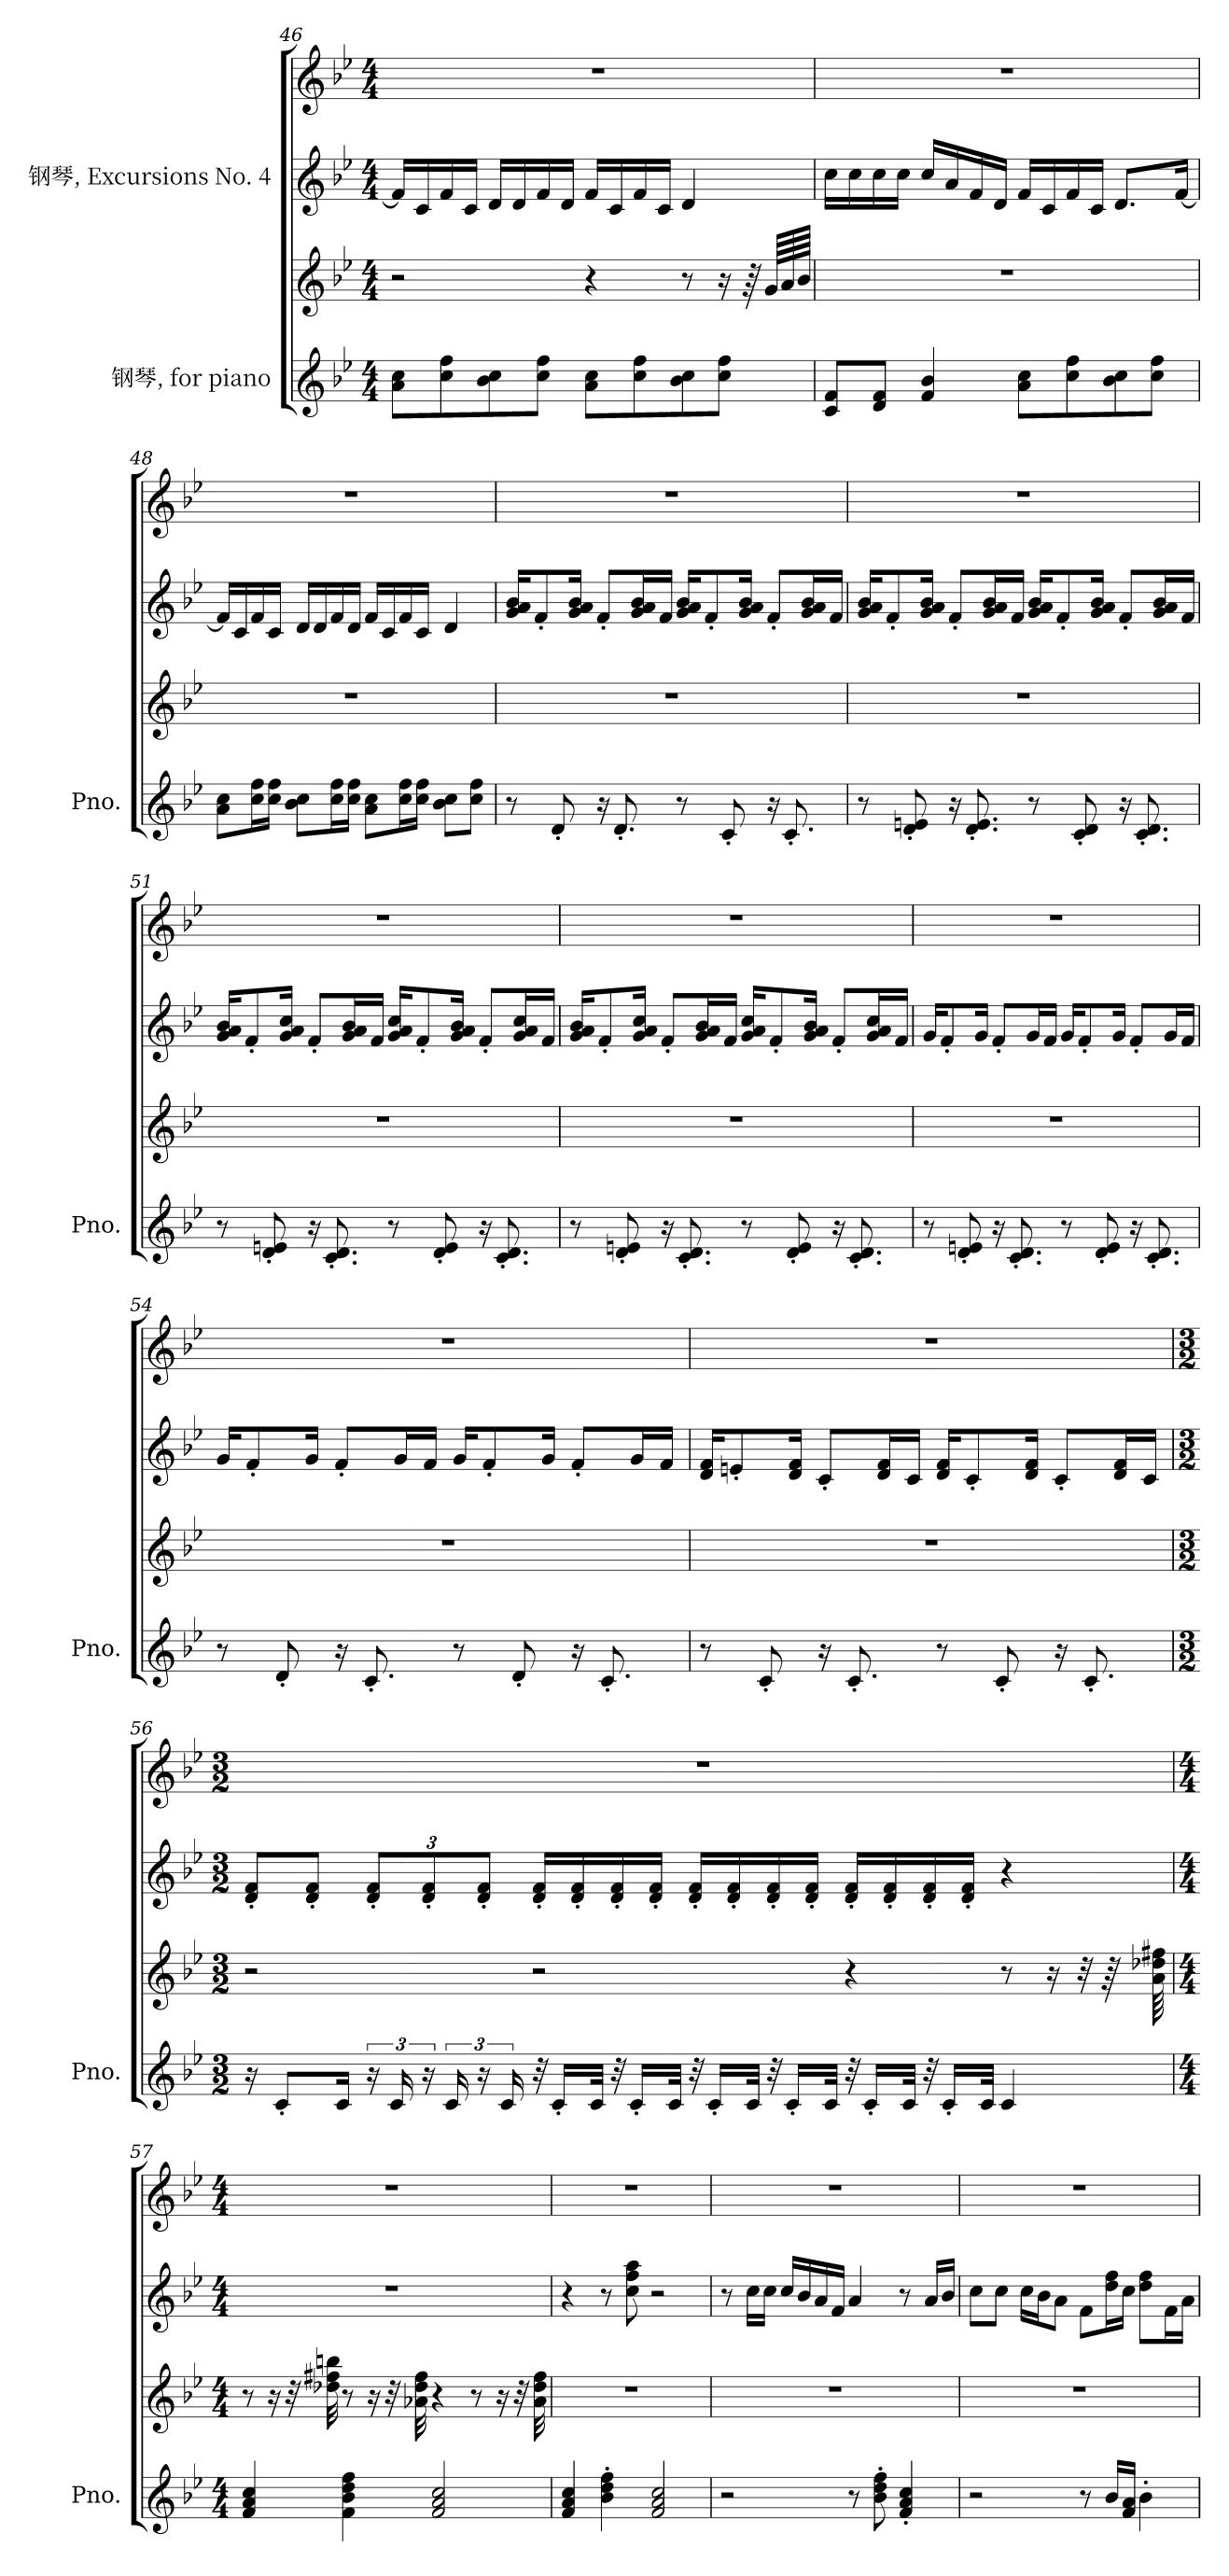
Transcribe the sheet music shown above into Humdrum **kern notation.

**kern	**kern	**kern	**kern
*part2	*part2	*part1	*part1
*staff4	*staff3	*staff2	*staff1
*I"钢琴, for piano	*	*I"钢琴, Excursions No. 4	*
*I'Pno.	*	*	*
!!LO:LB:g=z
*clefG2	*clefG2	*clefG2	*clefG2
*k[b-e-]	*k[b-e-]	*k[b-e-]	*k[b-e-]
*M4/4	*M4/4	*M4/4	*M4/4
=46	=46	=46	=46
8a\ 8cc\L	2r	16f/LL]	1r
.	.	16c/	.
8cc\ 8ff\	.	16f/	.
.	.	16c/JJ	.
8b-\ 8cc\	.	16d/LL	.
.	.	16d/	.
8cc\ 8ff\J	.	16f/	.
.	.	16d/JJ	.
8a\ 8cc\L	4r	16f/LL	.
.	.	16c/	.
8cc\ 8ff\	.	16f/	.
.	.	16c/JJ	.
8b-\ 8cc\	8r	4d/	.
8cc\ 8ff\J	16r	.	.
.	64r	.	.
.	64g/LLLL	.	.
.	64a/	.	.
.	64b-/JJJJ	.	.
=47	=47	=47	=47
8c/ 8f/L	1r	16cc\LL	1r
.	.	16cc\	.
8d/ 8f/J	.	16cc\	.
.	.	16cc\JJ	.
4f/ 4b-/	.	16cc/LL	.
.	.	16a/	.
.	.	16f/	.
.	.	16d/JJ	.
8a\ 8cc\L	.	16f/LL	.
.	.	16c/	.
8cc\ 8ff\	.	16f/	.
.	.	16c/JJ	.
8b-\ 8cc\	.	8.d/L	.
8cc\ 8ff\J	.	.	.
.	.	[16f/Jk	.
!!LO:PB:g=z
=48	=48	=48	=48
8a\ 8cc\L	1r	16f/LL]	1r
.	.	16c/	.
16cc\ 16ff\L	.	16f/	.
16cc\ 16ff\JJ	.	16c/JJ	.
8b-\ 8cc\L	.	16d/LL	.
.	.	16d/	.
16cc\ 16ff\L	.	16f/	.
16cc\ 16ff\JJ	.	16d/JJ	.
8a\ 8cc\L	.	16f/LL	.
.	.	16c/	.
16cc\ 16ff\L	.	16f/	.
16cc\ 16ff\JJ	.	16c/JJ	.
8b-\ 8cc\L	.	4d/	.
8cc\ 8ff\J	.	.	.
=49	=49	=49	=49
8r	1r	16g/ 16a/ 16b-/KL	1r
.	.	8f'/	.
8d'/	.	.	.
.	.	16g/ 16a/ 16b-/Jk	.
16r	.	8f'/L	.
8.d'/	.	.	.
.	.	16g/ 16a/ 16b-/L	.
.	.	16f/JJ	.
8r	.	16g/ 16a/ 16b-/KL	.
.	.	8f'/	.
8c'/	.	.	.
.	.	16g/ 16a/ 16b-/Jk	.
16r	.	8f'/L	.
8.c'/	.	.	.
.	.	16g/ 16a/ 16b-/L	.
.	.	16f/JJ	.
!!LO:LB:g=z
=50	=50	=50	=50
8r	1r	16g/ 16a/ 16b-/KL	1r
.	.	8f'/	.
8d/' 8en/'	.	.	.
.	.	16g/ 16a/ 16b-/Jk	.
16r	.	8f'/L	.
8.d/' 8.e/'	.	.	.
.	.	16g/ 16a/ 16b-/L	.
.	.	16f/JJ	.
8r	.	16g/ 16a/ 16b-/KL	.
.	.	8f'/	.
8c/' 8d/'	.	.	.
.	.	16g/ 16a/ 16b-/Jk	.
16r	.	8f'/L	.
8.c/' 8.d/'	.	.	.
.	.	16g/ 16a/ 16b-/L	.
.	.	16f/JJ	.
=51	=51	=51	=51
8r	1r	16g/ 16a/ 16b-/KL	1r
.	.	8f'/	.
8d/' 8en/'	.	.	.
.	.	16g/ 16a/ 16cc/Jk	.
16r	.	8f'/L	.
8.c/' 8.d/'	.	.	.
.	.	16g/ 16a/ 16b-/L	.
.	.	16f/JJ	.
8r	.	16g/ 16a/ 16cc/KL	.
.	.	8f'/	.
8d/' 8e/'	.	.	.
.	.	16g/ 16a/ 16b-/Jk	.
16r	.	8f'/L	.
8.c/' 8.d/'	.	.	.
.	.	16g/ 16a/ 16cc/L	.
.	.	16f/JJ	.
!!LO:LB:g=z
=52	=52	=52	=52
8r	1r	16g/ 16a/ 16b-/KL	1r
.	.	8f'/	.
8d/' 8en/'	.	.	.
.	.	16g/ 16a/ 16cc/Jk	.
16r	.	8f'/L	.
8.c/' 8.d/'	.	.	.
.	.	16g/ 16a/ 16b-/L	.
.	.	16f/JJ	.
8r	.	16g/ 16a/ 16cc/KL	.
.	.	8f'/	.
8d/' 8e/'	.	.	.
.	.	16g/ 16a/ 16b-/Jk	.
16r	.	8f'/L	.
8.c/' 8.d/'	.	.	.
.	.	16g/ 16a/ 16cc/L	.
.	.	16f/JJ	.
=53	=53	=53	=53
8r	1r	16g/KL	1r
.	.	8f'/	.
8d/' 8en/'	.	.	.
.	.	16g/Jk	.
16r	.	8f'/L	.
8.c/' 8.d/'	.	.	.
.	.	16g/L	.
.	.	16f/JJ	.
8r	.	16g/KL	.
.	.	8f'/	.
8d/' 8e/'	.	.	.
.	.	16g/Jk	.
16r	.	8f'/L	.
8.c/' 8.d/'	.	.	.
.	.	16g/L	.
.	.	16f/JJ	.
=54	=54	=54	=54
8r	1r	16g/KL	1r
.	.	8f'/	.
8d'/	.	.	.
.	.	16g/Jk	.
16r	.	8f'/L	.
8.c'/	.	.	.
.	.	16g/L	.
.	.	16f/JJ	.
8r	.	16g/KL	.
.	.	8f'/	.
8d'/	.	.	.
.	.	16g/Jk	.
16r	.	8f'/L	.
8.c'/	.	.	.
.	.	16g/L	.
.	.	16f/JJ	.
!!LO:PB:g=z
=55	=55	=55	=55
8r	1r	16d/ 16f/KL	1r
.	.	8en'/	.
8c'/	.	.	.
.	.	16d/ 16f/Jk	.
16r	.	8c'/L	.
8.c'/	.	.	.
.	.	16d/ 16f/L	.
.	.	16c/JJ	.
8r	.	16d/ 16f/KL	.
.	.	8c'/	.
8c'/	.	.	.
.	.	16d/ 16f/Jk	.
16r	.	8c'/L	.
8.c'/	.	.	.
.	.	16d/ 16f/L	.
.	.	16c/JJ	.
!!LO:LB:g=z
=56	=56	=56	=56
*M3/2	*M3/2	*M3/2	*M3/2
16r	2r	8d/' 8f/'L	1.r
8c'/L	.	.	.
.	.	8d/' 8f/'J	.
16c/Jk	.	.	.
*	*	*Xbrackettup	*
24r	.	12d/' 12f/'L	.
24c/	.	.	.
24r	.	12d/' 12f/'	.
24c/	.	.	.
24r	.	12d/' 12f/'J	.
24c/	.	.	.
32r	2r	16d/' 16f/'LL	.
16c'/LL	.	.	.
.	.	16d/' 16f/'	.
32c/JJk	.	.	.
32r	.	16d/' 16f/'	.
16c'/LL	.	.	.
.	.	16d/' 16f/'JJ	.
32c/JJk	.	.	.
32r	.	16d/' 16f/'LL	.
16c'/LL	.	.	.
.	.	16d/' 16f/'	.
32c/JJk	.	.	.
32r	.	16d/' 16f/'	.
16c'/LL	.	.	.
.	.	16d/' 16f/'JJ	.
32c/JJk	.	.	.
32r	4r	16d/' 16f/'LL	.
16c'/LL	.	.	.
.	.	16d/' 16f/'	.
32c/JJk	.	.	.
32r	.	16d/' 16f/'	.
16c'/LL	.	.	.
.	.	16d/' 16f/'JJ	.
32c/JJk	.	.	.
4c/	8r	4r	.
.	16r	.	.
.	32r	.	.
.	64r	.	.
.	64a\ 64dd-X\ 64ff#X\	.	.
!!LO:LB:g=z
=57	=57	=57	=57
*M4/4	*M4/4	*M4/4	*M4/4
4f/ 4a/ 4cc/	8r	1r	1r
.	16r	.	.
.	32r	.	.
.	32dd-X\ 32ff#X\ 32bbn\	.	.
4f\ 4b-\ 4dd\ 4ff\	8r	.	.
.	16r	.	.
.	32r	.	.
.	32a-X\ 32dd-\ 32ff#\	.	.
2f/ 2a/ 2cc/	4r	.	.
.	8r	.	.
.	16r	.	.
.	32r	.	.
.	32a-\ 32dd-\ 32ff#\	.	.
=58	=58	=58	=58
4f/ 4a/ 4cc/	1r	4r	1r
4b-\' 4dd\' 4ff\'	.	8r	.
.	.	8cc\ 8ff\ 8aa\	.
2f/ 2a/ 2cc/	.	2r	.
=59	=59	=59	=59
2r	1r	8r	1r
.	.	16cc\LL	.
.	.	16cc\JJ	.
.	.	16cc/LL	.
.	.	16b-/	.
.	.	16a/	.
.	.	16f/JJ	.
8r	.	4a/	.
8b-\' 8dd\' 8ff\'	.	.	.
4f/' 4a/' 4cc/'	.	8r	.
.	.	16a/LL	.
.	.	16b-/JJ	.
!!LO:PB:g=z
=60	=60	=60	=60
2r	1r	8cc\L	1r
.	.	8cc\J	.
.	.	16cc\LL	.
.	.	16b-\J	.
.	.	8a\J	.
8r	.	8f\L	.
16b-/LL	.	16dd\ 16ff\L	.
16f/ 16a/JJ	.	16cc\JJ	.
4b-'\	.	8dd\ 8ff\L	.
.	.	16f\L	.
.	.	16a\JJ	.
=	=	=	=
*-	*-	*-	*-
